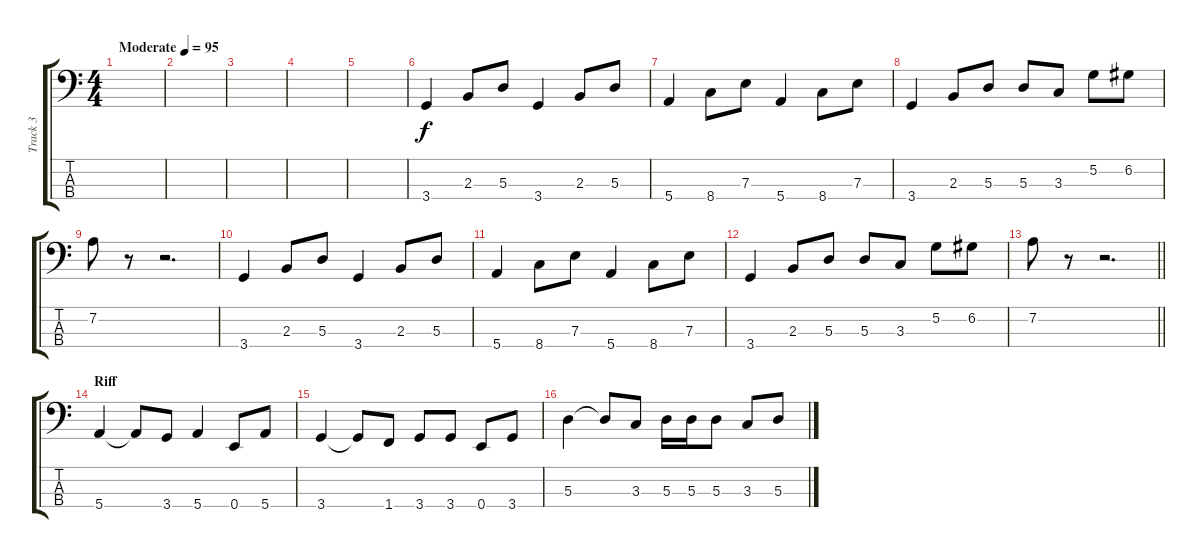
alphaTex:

\track ("Track 3" "Track 3") {instrument electricbassfinger}
\staff {score tabs}
\tuning (G2 D2 A1 E1) {hide}
\ts (4 4)
\tempo (95 "Moderate")
\clef f4
\ks c
|
|
|
|
|
3.4.4 2.3.8 5.3.8 3.4.4 2.3.8 5.3.8 |
5.4.4 8.4.8 7.3.8 5.4.4 8.4.8 7.3.8 |
3.4.4 2.3.8 5.3.8 5.3.8 3.3.8 5.2.8 6.2.8 |
7.2.8 r.8 r.2{d} |
3.4.4 2.3.8 5.3.8 3.4.4 2.3.8 5.3.8 |
5.4.4 8.4.8 7.3.8 5.4.4 8.4.8 7.3.8 |
3.4.4 2.3.8 5.3.8 5.3.8 3.3.8 5.2.8 6.2.8 |
\barLineRight lightlight
7.2.8 r.8 r.2{d} |
\section ("" "Riff")
5.4.4 5.4{t}.8 3.4.8 5.4.4 0.4.8 5.4.8 |
3.4.4 3.4{t}.8 1.4.8 3.4.8 3.4.8 0.4.8 3.4.8 |
5.3.4 5.3{t}.8 3.3.8 5.3.16 5.3.16 5.3.8 3.3.8 5.3.8
